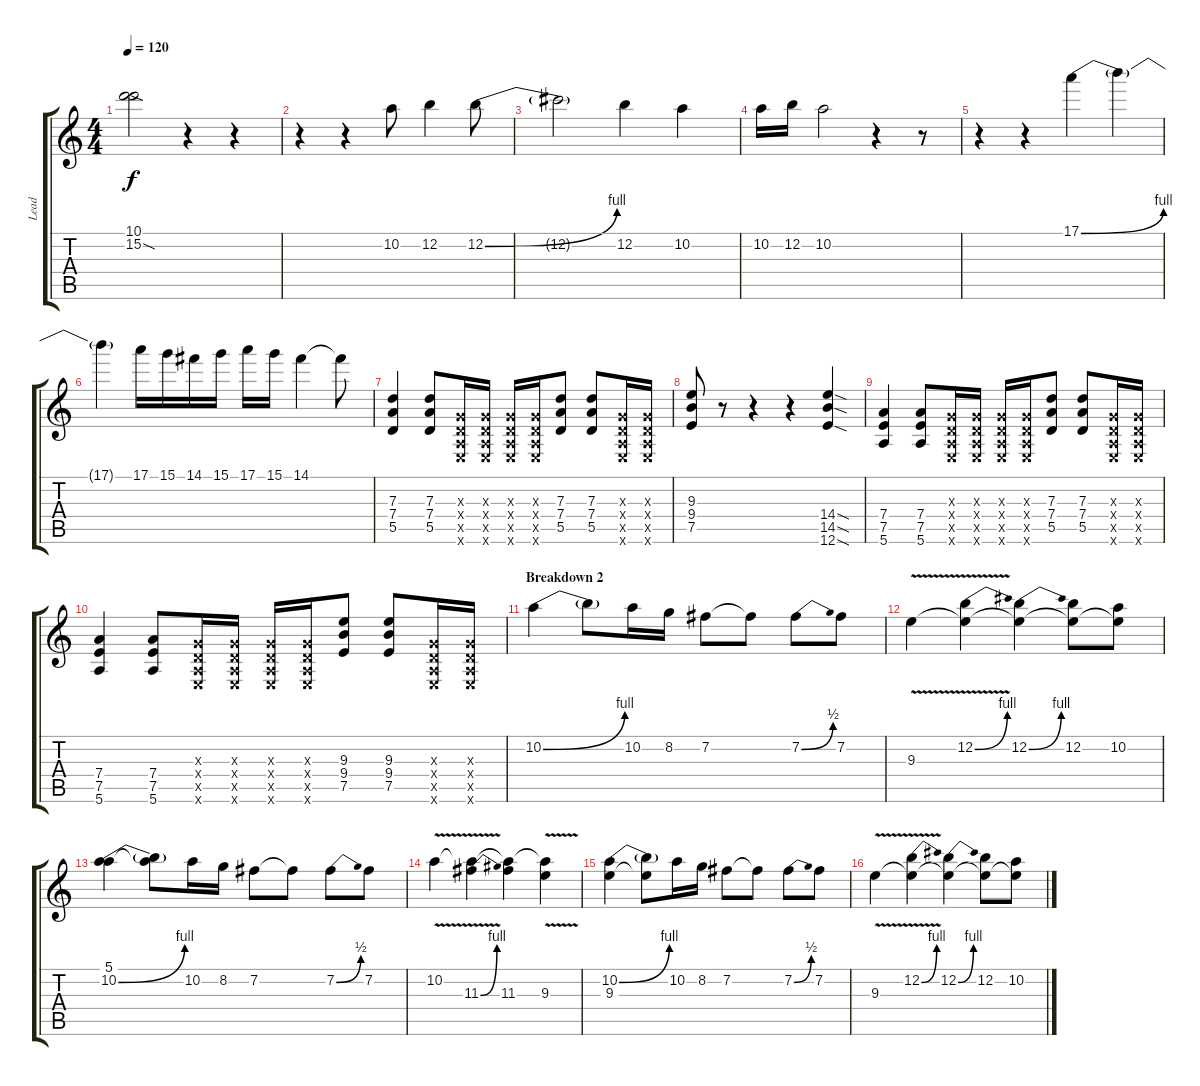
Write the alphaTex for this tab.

\track ("Lead" "Lead") {instrument distortionguitar}
\staff {score tabs}
\tuning (E4 B3 G3 D3 A2 E2) {hide}
\ts (4 4)
\tempo 120
\clef g2
\ks c
(10.1{t} 15.2{sod}).2{dy f} r.4 r.4 |
r.4 r.4 10.2.8 12.2.4 12.2{be (bend 0 0 60 4)}.8 |
12.2{t}.2 12.2.4 10.2.4 |
10.2.16 12.2.16 10.2.2 r.4 r.8 |
r.4 r.4 17.1{be (bend 0 0 60 4)}.4 17.1{t}.4 |
17.1{t}.4 17.1.16 15.1.16 14.1.16 15.1.16 17.1.16 15.1.16 14.1.4 14.1{t}.8 |
(7.3 7.4 5.5).4{volume 9} (7.3 7.4 5.5).8 (0.3{x} 0.4{x} 0.5{x} 0.6{x}).16 (0.3{x} 0.4{x} 0.5{x} 0.6{x}).16 (0.3{x} 0.4{x} 0.5{x} 0.6{x}).16 (0.3{x} 0.4{x} 0.5{x} 0.6{x}).16 (7.3 7.4 5.5).8 (7.3 7.4 5.5).8 (0.3{x} 0.4{x} 0.5{x} 0.6{x}).16 (0.3{x} 0.4{x} 0.5{x} 0.6{x}).16 |
(9.3 9.4 7.5).8 r.8 r.4 r.4 (14.4{sod} 14.5{sod} 12.6{sod}).4 |
(7.4 7.5 5.6).4 (7.4 7.5 5.6).8 (0.3{x} 0.4{x} 0.5{x} 0.6{x}).16 (0.3{x} 0.4{x} 0.5{x} 0.6{x}).16 (0.3{x} 0.4{x} 0.5{x} 0.6{x}).16 (0.3{x} 0.4{x} 0.5{x} 0.6{x}).16 (7.3 7.4 5.5).8 (7.3 7.4 5.5).8 (0.3{x} 0.4{x} 0.5{x} 0.6{x}).16 (0.3{x} 0.4{x} 0.5{x} 0.6{x}).16 |
(7.4 7.5 5.6).4 (7.4 7.5 5.6).8 (0.3{x} 0.4{x} 0.5{x} 0.6{x}).16 (0.3{x} 0.4{x} 0.5{x} 0.6{x}).16 (0.3{x} 0.4{x} 0.5{x} 0.6{x}).16 (0.3{x} 0.4{x} 0.5{x} 0.6{x}).16 (9.3 9.4 7.5).8 (9.3 9.4 7.5).8 (0.3{x} 0.4{x} 0.5{x} 0.6{x}).16 (0.3{x} 0.4{x} 0.5{x} 0.6{x}).16 |
\section ("" "Breakdown 2")
10.2{be (bend 0 0 60 4)}.4{volume 13} 10.2{t}.8 10.2.16 8.2.16 7.2.8 7.2{t}.8 7.2{be (bend 0 0 60 2)}.8 7.2.8 |
9.3{v}.4 (12.2{be (bend 0 0 60 4)} 9.3{t}).4 (12.2{be (bend 0 0 60 4)} 9.3{t}).4 (12.2 9.3{t}).8 (10.2 9.3{t}).8 |
(5.1 10.2{be (bend 0 0 60 4)}).4{volume 13} (5.1{t} 10.2{t}).8 10.2.16 8.2.16 7.2.8 7.2{t}.8 7.2{be (bend 0 0 60 2)}.8 7.2.8 |
10.2{v}.4 (10.2{t} 11.3{be (bend 0 0 60 4)}).4 (10.2{t} 11.3).4 (10.2{t} 9.3{v}).4 |
(10.2{be (bend 0 0 60 4)} 9.3).4{volume 13} (10.2{t} 9.3{t}).8 10.2.16 8.2.16 7.2.8 7.2{t}.8 7.2{be (bend 0 0 60 2)}.8 7.2.8 |
9.3{v}.4 (12.2{be (bend 0 0 60 4)} 9.3{t}).4 (12.2{be (bend 0 0 60 4)} 9.3{t}).4 (12.2 9.3{t}).8 (10.2 9.3{t}).8
